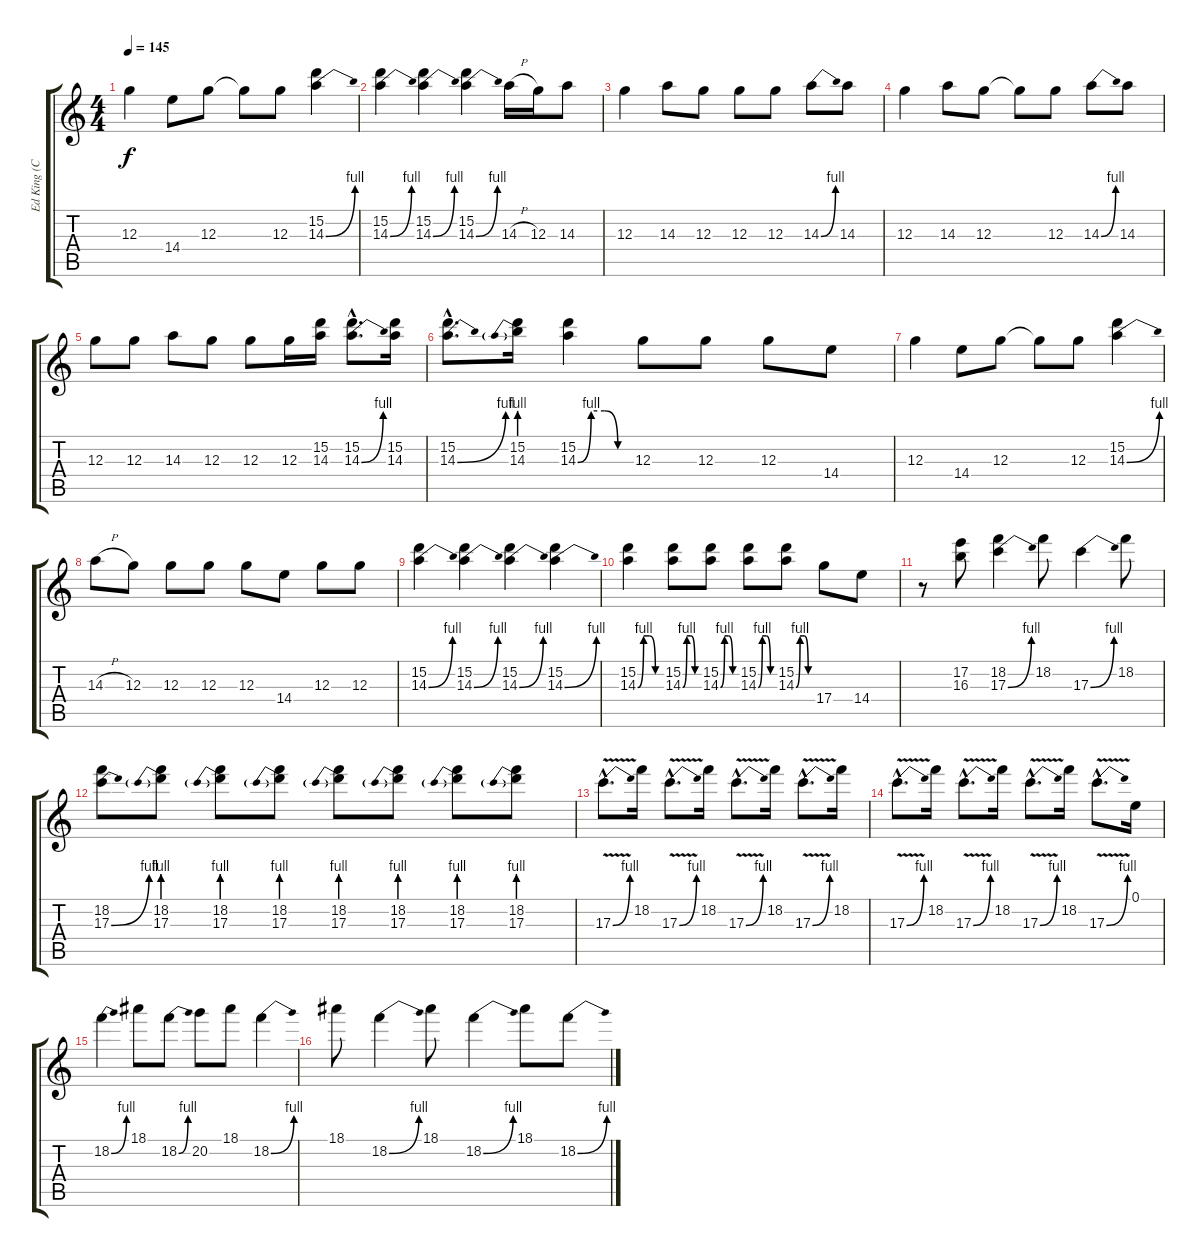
\track ("Ed King (Clean/Solo Guitar)" "Ed King (C") {instrument overdrivenguitar}
\staff {score tabs}
\tuning (E4 B3 G3 D3 A2 E2) {hide}
\ts (4 4)
\tempo 145
\clef g2
\ks c
12.3.4{dy f} 14.4.8 12.3.8 12.3{t}.8 12.3.8 (15.2 14.3{be (bend 0 0 60 4)}).4 |
(15.2 14.3{be (bend 0 0 60 4)}).4 (15.2 14.3{be (bend 0 0 60 4)}).4 (15.2 14.3{be (bend 0 0 60 4)}).4 14.3{h}.16 12.3.16 14.3.8 |
12.3.4 14.3.8 12.3.8 12.3.8 12.3.8 14.3{be (bend 0 0 60 4)}.8 14.3.8 |
12.3.4 14.3.8 12.3.8 12.3{t}.8 12.3.8 14.3{be (bend 0 0 60 4)}.8 14.3.8 |
12.3.8 12.3.8 14.3.8 12.3.8 12.3.8 12.3.16 (15.2 14.3).16 (15.2{hac} 14.3{be (bend 0 0 60 4) hac}).8{d} (15.2 14.3).16 |
(15.2{hac} 14.3{be (bend 0 0 60 4) hac}).8{d} (15.2 14.3{be (prebend 0 4 60 4)}).16 (15.2 14.3{be (custom 0 0 15 4 30 4 45 0 60 0)}).4 12.3.8 12.3.8 12.3.8 14.4.8 |
12.3.4 14.4.8 12.3.8 12.3{t}.8 12.3.8 (15.2 14.3{be (bend 0 0 60 4)}).4 |
14.3{h}.8 12.3.8 12.3.8 12.3.8 12.3.8 14.4.8 12.3.8 12.3.8 |
(15.2 14.3{be (bend 0 0 60 4)}).4 (15.2 14.3{be (bend 0 0 60 4)}).4 (15.2 14.3{be (bend 0 0 60 4)}).4 (15.2 14.3{be (bend 0 0 60 4)}).4 |
(15.2 14.3{be (custom 0 0 15 4 30 4 45 0 60 0)}).4 (15.2 14.3{be (custom 0 0 15 4 30 4 45 0 60 0)}).8 (15.2 14.3{be (custom 0 0 15 4 30 4 45 0 60 0)}).8 (15.2 14.3{be (custom 0 0 15 4 30 4 45 0 60 0)}).8 (15.2 14.3{be (custom 0 0 15 4 30 4 45 0 60 0)}).8 17.4.8 14.4.8 |
r.8 (17.2 16.3).8 (18.2 17.3{be (bend 0 0 60 4)}).4 18.2.8 17.3{be (bend 0 0 60 4)}.4 18.2.8 |
(18.2 17.3{be (bend 0 0 60 4)}).8 (18.2 17.3{be (prebend 0 4 60 4)}).8 (18.2 17.3{be (prebend 0 4 60 4)}).8 (18.2 17.3{be (prebend 0 4 60 4)}).8 (18.2 17.3{be (prebend 0 4 60 4)}).8 (18.2 17.3{be (prebend 0 4 60 4)}).8 (18.2 17.3{be (prebend 0 4 60 4)}).8 (18.2 17.3{be (prebend 0 4 60 4)}).8 |
17.3{be (bend 0 0 60 4) v hac}.8{d} 18.2.16 17.3{be (bend 0 0 60 4) v hac}.8{d} 18.2.16 17.3{be (bend 0 0 60 4) v hac}.8{d} 18.2.16 17.3{be (bend 0 0 60 4) v hac}.8{d} 18.2.16 |
17.3{be (bend 0 0 60 4) v hac}.8{d} 18.2.16 17.3{be (bend 0 0 60 4) v hac}.8{d} 18.2.16 17.3{be (bend 0 0 60 4) v hac}.8{d} 18.2.16 17.3{be (bend 0 0 60 4) v hac}.8{d} 0.1.16 |
18.2{be (bend 0 0 60 4)}.4 18.1.8 18.2{be (bend 0 0 60 4)}.8 20.2.8 18.1.8 18.2{be (bend 0 0 60 4)}.4 |
18.1.8 18.2{be (bend 0 0 60 4)}.4 18.1.8 18.2{be (bend 0 0 60 4)}.4 18.1.8 18.2{be (bend 0 0 60 4)}.8
